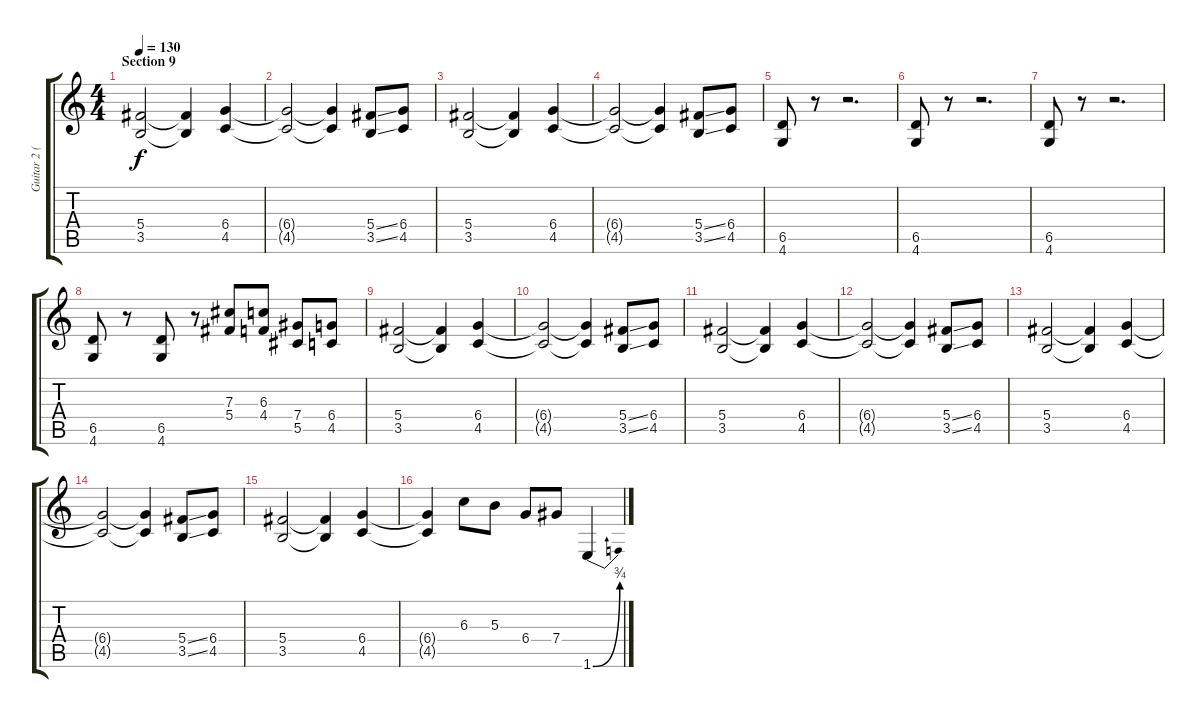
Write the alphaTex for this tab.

\track ("Guitar 2 (tuned half step down)" "Guitar 2 (") {instrument distortionguitar}
\staff {score tabs}
\tuning (Eb4 Bb3 Gb3 Db3 Ab2 Eb2) {hide}
\ts (4 4)
\section ("" "Section 9")
\tempo 130
\clef g2
\ks c
(5.4 3.5).2{dy f} (5.4{t} 3.5{t}).4 (6.4 4.5).4 |
(6.4{t} 4.5{t}).2 (6.4{t} 4.5{t}).4 (5.4{ss} 3.5{ss}).8 (6.4 4.5).8 |
(5.4 3.5).2 (5.4{t} 3.5{t}).4 (6.4 4.5).4 |
(6.4{t} 4.5{t}).2 (6.4{t} 4.5{t}).4 (5.4{ss} 3.5{ss}).8 (6.4 4.5).8 |
(6.5 4.6).8 r.8 r.2{d} |
(6.5 4.6).8 r.8 r.2{d} |
(6.5 4.6).8 r.8 r.2{d} |
(6.5 4.6).8 r.8 (6.5 4.6).8 r.8 (7.3 5.4).8 (6.3 4.4).8 (7.4 5.5).8 (6.4 4.5).8 |
(5.4 3.5).2 (5.4{t} 3.5{t}).4 (6.4 4.5).4 |
(6.4{t} 4.5{t}).2 (6.4{t} 4.5{t}).4 (5.4{ss} 3.5{ss}).8 (6.4 4.5).8 |
(5.4 3.5).2 (5.4{t} 3.5{t}).4 (6.4 4.5).4 |
(6.4{t} 4.5{t}).2 (6.4{t} 4.5{t}).4 (5.4{ss} 3.5{ss}).8 (6.4 4.5).8 |
(5.4 3.5).2 (5.4{t} 3.5{t}).4 (6.4 4.5).4 |
(6.4{t} 4.5{t}).2 (6.4{t} 4.5{t}).4 (5.4{ss} 3.5{ss}).8 (6.4 4.5).8 |
(5.4 3.5).2 (5.4{t} 3.5{t}).4 (6.4 4.5).4 |
(6.4{t} 4.5{t}).4 6.3.8 5.3.8 6.4.8 7.4.8 1.6{be (bend 0 0 60 3)}.4
